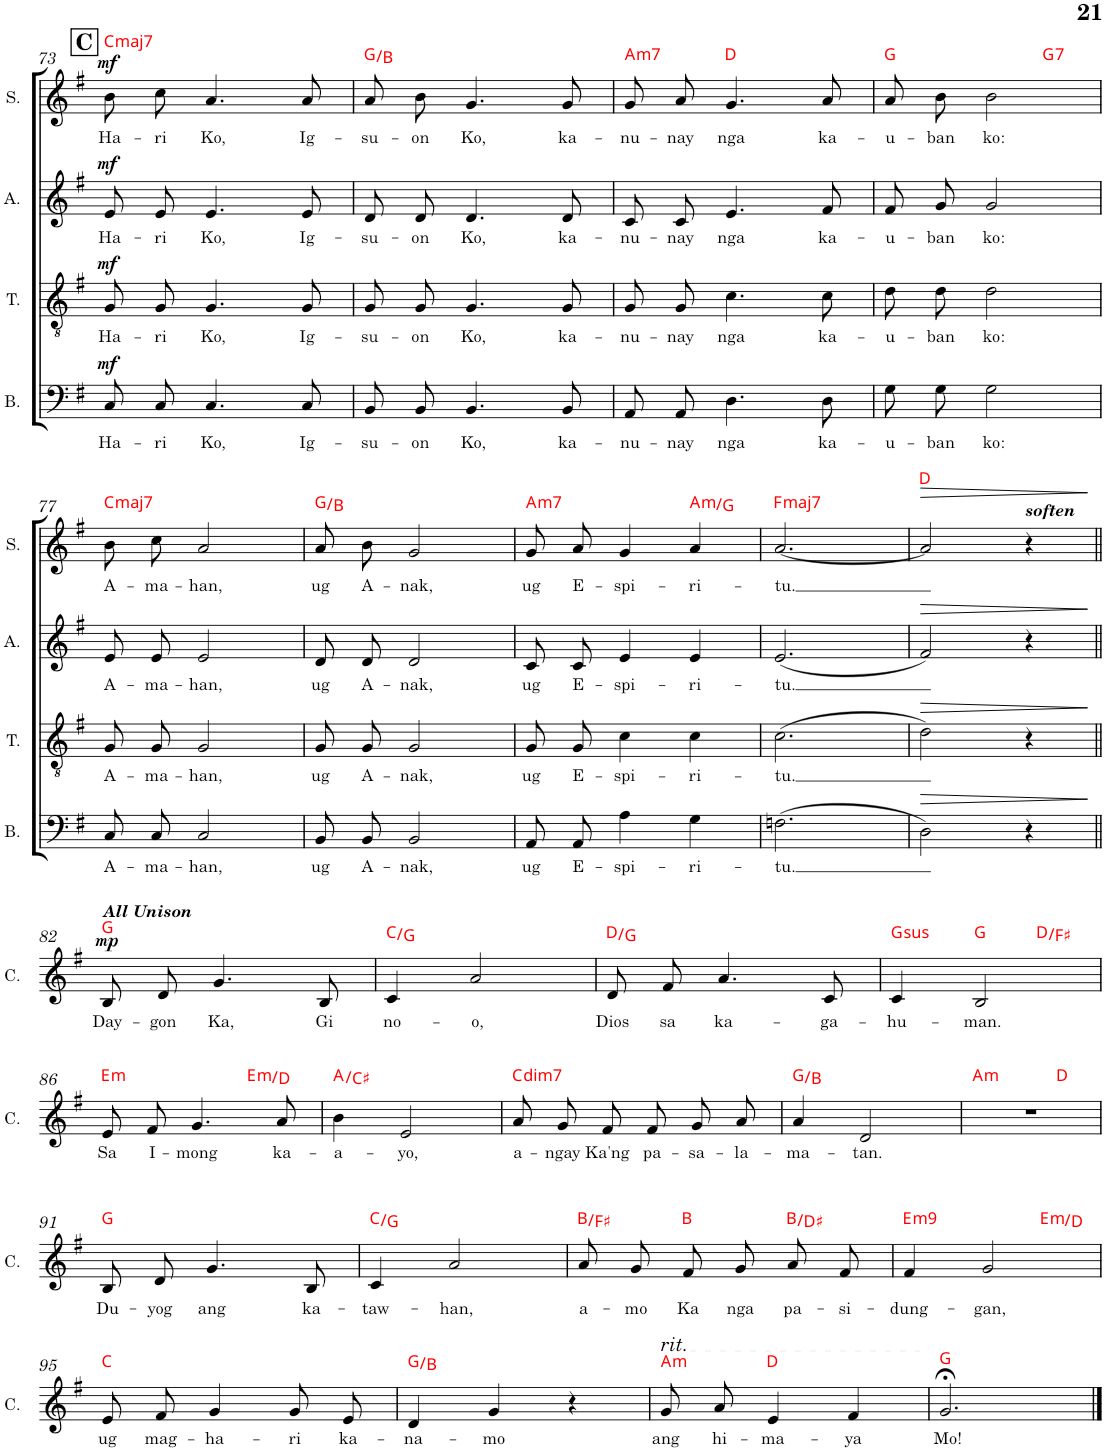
**kern	**text	**kern	**text	**kern	**text	**kern	**text	**dynam	**harte	**kern	**text	**dynam	**harte
*part2	*part2	*part2	*part2	*part2	*part2	*part2	*part2	*part2	*part2	*part1	*part1	*part1	*part1
*staff5	*staff5	*staff4	*staff4	*staff3	*staff3	*staff2	*staff2	*staff2/3/4/5	*	*staff1	*staff1	*staff1	*
*I"Soprano	*	*	*	*	*	*	*	*	*	*I"Cantor	*	*	*
*I'S.	*	*	*	*	*	*	*	*	*	*I'C.	*	*	*
!!LO:PB:g=z
*clefF4	*	*clefGv2	*	*clefG2	*	*clefG2	*	*	*	*clefG2	*	*	*
*k[f#]	*	*k[f#]	*	*k[f#]	*	*k[f#]	*	*	*	*k[f#]	*	*	*
*M3/4	*	*M3/4	*	*M3/4	*	*M3/4	*	*	*	*M3/4	*	*	*
!!LO:REH:place=s1:a:B:cj:fs=14:t=C
!!LO:REH:place=s2:a:B:cj:fs=14:t=C
=73	=73	=73	=73	=73	=73	=73	=73	=73	=73	=73	=73	=73	=73
!	!LO:LY:b	!	!LO:LY:b	!	!LO:LY:b	!	!LO:LY:b	!LO:DY:a=4	!	!	!	!	!
!	!	!	!	!	!	!	!	!LO:DY:n=1:a=3	!	!	!	!	!
!	!	!	!	!	!	!	!	!LO:DY:n=2:a=2	!	!	!	!	!
!	!	!	!	!	!	!	!	!LO:DY:n=3:a	!LO:H:kt=maj7	!	!	!	!
8C/L	Ha-	8G/L	Ha-	8e/L	Ha-	8b\L	Ha-	mf mf mf mf	C:maj7	2.r	.	.	.
!	!LO:LY:b	!	!LO:LY:b	!	!LO:LY:b	!	!LO:LY:b	!	!	!	!	!	!
8C/J	-ri	8G/J	-ri	8e/J	-ri	8cc\J	-ri	.	.	.	.	.	.
!	!LO:LY:b	!	!LO:LY:b	!	!LO:LY:b	!	!LO:LY:b	!	!	!	!	!	!
4.C/	Ko,	4.G/	Ko,	4.e/	Ko,	4.a/	Ko,	.	.	.	.	.	.
!	!LO:LY:b	!	!LO:LY:b	!	!LO:LY:b	!	!LO:LY:b	!	!	!	!	!	!
8C/	Ig-	8G/	Ig-	8e/	Ig-	8a/	Ig-	.	.	.	.	.	.
=74	=74	=74	=74	=74	=74	=74	=74	=74	=74	=74	=74	=74	=74
!	!LO:LY:b	!	!LO:LY:b	!	!LO:LY:b	!	!LO:LY:b	!	!	!	!	!	!
8BB/L	-su-	8G/L	-su-	8d/L	-su-	8a/L	-su-	.	G:maj/3	2.r	.	.	.
!	!LO:LY:b	!	!LO:LY:b	!	!LO:LY:b	!	!LO:LY:b	!	!	!	!	!	!
8BB/J	-on	8G/J	-on	8d/J	-on	8b/J	-on	.	.	.	.	.	.
!	!LO:LY:b	!	!LO:LY:b	!	!LO:LY:b	!	!LO:LY:b	!	!	!	!	!	!
4.BB/	Ko,	4.G/	Ko,	4.d/	Ko,	4.g/	Ko,	.	.	.	.	.	.
!	!LO:LY:b	!	!LO:LY:b	!	!LO:LY:b	!	!LO:LY:b	!	!	!	!	!	!
8BB/	ka-	8G/	ka-	8d/	ka-	8g/	ka-	.	.	.	.	.	.
=75	=75	=75	=75	=75	=75	=75	=75	=75	=75	=75	=75	=75	=75
!	!LO:LY:b	!	!LO:LY:b	!	!LO:LY:b	!	!LO:LY:b	!	!LO:H:kt=m7	!	!	!	!
8AA/L	-nu-	8G/L	-nu-	8c/L	-nu-	8g/L	-nu-	.	A:min7	2.r	.	.	.
!	!LO:LY:b	!	!LO:LY:b	!	!LO:LY:b	!	!LO:LY:b	!	!	!	!	!	!
8AA/J	-nay	8G/J	-nay	8c/J	-nay	8a/J	-nay	.	.	.	.	.	.
!	!LO:LY:b	!	!LO:LY:b	!	!LO:LY:b	!	!LO:LY:b	!	!	!	!	!	!
4.D\	nga	4.c\	nga	4.e/	nga	4.g/	nga	.	D:maj	.	.	.	.
!	!LO:LY:b	!	!LO:LY:b	!	!LO:LY:b	!	!LO:LY:b	!	!	!	!	!	!
8D\	ka-	8c\	ka-	8f#/	ka-	8a/	ka-	.	.	.	.	.	.
=76	=76	=76	=76	=76	=76	=76	=76	=76	=76	=76	=76	=76	=76
!	!LO:LY:b	!	!LO:LY:b	!	!LO:LY:b	!	!LO:LY:b	!	!	!	!	!	!
*	*	*	*	*	*	*^	*	*	*	*	*	*	*
8G\L	-u-	8d\L	-u-	8f#/L	-u-	8a/L	2ryy	-u-	.	G:maj	2.r	.	.	.
!	!LO:LY:b	!	!LO:LY:b	!	!LO:LY:b	!	!	!LO:LY:b	!	!	!	!	!	!
8G\J	-ban	8d\J	-ban	8g/J	-ban	8b/J	.	-ban	.	.	.	.	.	.
!	!LO:LY:b	!	!LO:LY:b	!	!LO:LY:b	!	!	!LO:LY:b	!	!	!	!	!	!
2G\	ko:	2d\	ko:	2g/	ko:	2b\	.	ko:	.	.	.	.	.	.
!	!	!	!	!	!	!	!	!	!	!LO:H:kt=7	!	!	!	!
.	.	.	.	.	.	.	4ryy	.	.	G:7	.	.	.	.
!!LO:LB:g=z
=77	=77	=77	=77	=77	=77	=77	=77	=77	=77	=77	=77	=77	=77	=77
!	!LO:LY:b	!	!LO:LY:b	!	!LO:LY:b	!	!	!LO:LY:b	!	!LO:H:kt=maj7	!	!	!	!
*	*	*	*	*	*	*v	*v	*	*	*	*	*	*	*
8C/L	A-	8G/L	A-	8e/L	A-	8b\L	A-	.	C:maj7	2.r	.	.	.
!	!LO:LY:b	!	!LO:LY:b	!	!LO:LY:b	!	!LO:LY:b	!	!	!	!	!	!
8C/J	-ma-	8G/J	-ma-	8e/J	-ma-	8cc\J	-ma-	.	.	.	.	.	.
!	!LO:LY:b	!	!LO:LY:b	!	!LO:LY:b	!	!LO:LY:b	!	!	!	!	!	!
2C/	-han,	2G/	-han,	2e/	-han,	2a/	-han,	.	.	.	.	.	.
=78	=78	=78	=78	=78	=78	=78	=78	=78	=78	=78	=78	=78	=78
!	!LO:LY:b	!	!LO:LY:b	!	!LO:LY:b	!	!LO:LY:b	!	!	!	!	!	!
8BB/L	ug	8G/L	ug	8d/L	ug	8a/L	ug	.	G:maj/3	2.r	.	.	.
!	!LO:LY:b	!	!LO:LY:b	!	!LO:LY:b	!	!LO:LY:b	!	!	!	!	!	!
8BB/J	A-	8G/J	A-	8d/J	A-	8b/J	A-	.	.	.	.	.	.
!	!LO:LY:b	!	!LO:LY:b	!	!LO:LY:b	!	!LO:LY:b	!	!	!	!	!	!
2BB/	-nak,	2G/	-nak,	2d/	-nak,	2g/	-nak,	.	.	.	.	.	.
=79	=79	=79	=79	=79	=79	=79	=79	=79	=79	=79	=79	=79	=79
!	!LO:LY:b	!	!LO:LY:b	!	!LO:LY:b	!	!LO:LY:b	!	!LO:H:kt=m7	!	!	!	!
8AA/L	ug	8G/L	ug	8c/L	ug	8g/L	ug	.	A:min7	2.r	.	.	.
!	!LO:LY:b	!	!LO:LY:b	!	!LO:LY:b	!	!LO:LY:b	!	!	!	!	!	!
8AA/J	E-	8G/J	E-	8c/J	E-	8a/J	E-	.	.	.	.	.	.
!	!LO:LY:b	!	!LO:LY:b	!	!LO:LY:b	!	!LO:LY:b	!	!	!	!	!	!
4A\	-spi-	4c\	-spi-	4e/	-spi-	4g/	-spi-	.	.	.	.	.	.
!	!LO:LY:b	!	!LO:LY:b	!	!LO:LY:b	!	!LO:LY:b	!	!LO:H:kt=m	!	!	!	!
4G\	-ri-	4c\	-ri-	4e/	-ri-	4a/	-ri-	.	A:min/b7	.	.	.	.
=80	=80	=80	=80	=80	=80	=80	=80	=80	=80	=80	=80	=80	=80
!	!LO:LY:b	!	!LO:LY:b	!	!LO:LY:b	!	!LO:LY:b	!	!LO:H:kt=maj7	!	!	!	!
(2.Fn\	-tu.	(2.c\	-tu.	2.e/	-tu.	[2.a/	-tu.	.	F:maj7	2.r	.	.	.
=81	=81	=81	=81	=81	=81	=81	=81	=81	=81	=81	=81	=81	=81
!	!	!	!	!	!	!	!	!LO:HP:b=4	!	!	!	!	!
!	!	!	!	!	!	!	!	!LO:HP:n=1:b=3	!	!	!	!	!
!	!	!	!	!	!	!	!	!LO:HP:n=1:b	!	!	!	!	!
2D\)	.	2d\)	.	2f#/	.	2a/]	.	> > >	D:maj	2.r	.	.	.
!	!	!	!	!	!	!LO:TX:a:Bi:t=soften	!	!	!	!	!	!	!
4r	.	4r	.	4r	.	4r	.	.	.	.	.	.	.
.	.	.	.	.	.	.	.	] ] ]	.	.	.	.	.
!!LO:LB:g=z
=82||	=82||	=82||	=82||	=82||	=82||	=82||	=82||	=82||	=82||	=82||	=82||	=82||	=82||
!	!	!	!	!	!	!	!	!	!	!LO:TX:a:Bi:t=All Unison	!	!	!
!	!	!	!	!	!	!	!	!	!	!	!LO:LY:b	!LO:DY:a	!
2.r	.	2.r	.	2.r	.	2.r	.	.	.	8B/L	Day-	mp	G:maj
!	!	!	!	!	!	!	!	!	!	!	!LO:LY:b	!	!
.	.	.	.	.	.	.	.	.	.	8d/J	-gon	.	.
!	!	!	!	!	!	!	!	!	!	!	!LO:LY:b	!	!
.	.	.	.	.	.	.	.	.	.	4.g/	Ka,	.	.
!	!	!	!	!	!	!	!	!	!	!	!LO:LY:b	!	!
.	.	.	.	.	.	.	.	.	.	8B/	Gi	.	.
=83	=83	=83	=83	=83	=83	=83	=83	=83	=83	=83	=83	=83	=83
!	!	!	!	!	!	!	!	!	!	!	!LO:LY:b	!	!
2.r	.	2.r	.	2.r	.	2.r	.	.	.	4c/	-no-	.	C:maj/5
!	!	!	!	!	!	!	!	!	!	!	!LO:LY:b	!	!
.	.	.	.	.	.	.	.	.	.	2a/	-o,	.	.
=84	=84	=84	=84	=84	=84	=84	=84	=84	=84	=84	=84	=84	=84
!	!	!	!	!	!	!	!	!	!	!	!LO:LY:b	!	!
2.r	.	2.r	.	2.r	.	2.r	.	.	.	8d/L	Dios	.	D:maj/4
!	!	!	!	!	!	!	!	!	!	!	!LO:LY:b	!	!
.	.	.	.	.	.	.	.	.	.	8f#/J	sa	.	.
!	!	!	!	!	!	!	!	!	!	!	!LO:LY:b	!	!
.	.	.	.	.	.	.	.	.	.	4.a/	ka-	.	.
!	!	!	!	!	!	!	!	!	!	!	!LO:LY:b	!	!
.	.	.	.	.	.	.	.	.	.	8c/	-ga-	.	.
=85	=85	=85	=85	=85	=85	=85	=85	=85	=85	=85	=85	=85	=85
!	!	!	!	!	!	!	!	!	!	!	!LO:LY:b	!	!LO:H:kt=sus
*	*	*	*	*	*	*	*	*	*	*^	*	*	*
2.r	.	2.r	.	2.r	.	2.r	.	.	.	4c/	2ryy	-hu-	.	G:sus4
!	!	!	!	!	!	!	!	!	!	!	!	!LO:LY:b	!	!
.	.	.	.	.	.	.	.	.	.	2B/	.	-man.	.	G:maj
.	.	.	.	.	.	.	.	.	.	.	4ryy	.	.	D:maj/3
!!LO:LB:g=z	!!
=86	=86	=86	=86	=86	=86	=86	=86	=86	=86	=86	=86	=86	=86	=86
!	!	!	!	!	!	!	!	!	!	!	!	!LO:LY:b	!	!LO:H:kt=m
2.r	.	2.r	.	2.r	.	2.r	.	.	.	8e/L	2ryy	Sa	.	E:min
!	!	!	!	!	!	!	!	!	!	!	!	!LO:LY:b	!	!
.	.	.	.	.	.	.	.	.	.	8f#/J	.	I-	.	.
!	!	!	!	!	!	!	!	!	!	!	!	!LO:LY:b	!	!
.	.	.	.	.	.	.	.	.	.	4.g/	.	-mong	.	.
!	!	!	!	!	!	!	!	!	!	!	!	!	!	!LO:H:kt=m
.	.	.	.	.	.	.	.	.	.	.	4ryy	.	.	E:min/b7
!	!	!	!	!	!	!	!	!	!	!	!	!LO:LY:b	!	!
.	.	.	.	.	.	.	.	.	.	8a/	.	ka-	.	.
=87	=87	=87	=87	=87	=87	=87	=87	=87	=87	=87	=87	=87	=87	=87
!	!	!	!	!	!	!	!	!	!	!	!	!LO:LY:b	!	!
*	*	*	*	*	*	*	*	*	*	*v	*v	*	*	*
2.r	.	2.r	.	2.r	.	2.r	.	.	.	4b\	-a-	.	A:maj/3
!	!	!	!	!	!	!	!	!	!	!	!LO:LY:b	!	!
.	.	.	.	.	.	.	.	.	.	2e/	-yo,	.	.
=88	=88	=88	=88	=88	=88	=88	=88	=88	=88	=88	=88	=88	=88
!	!	!	!	!	!	!	!	!	!	!	!LO:LY:b	!	!LO:H:kt=dim7
2.r	.	2.r	.	2.r	.	2.r	.	.	.	8a/L	a-	.	C:dim7
!	!	!	!	!	!	!	!	!	!	!	!LO:LY:b	!	!
.	.	.	.	.	.	.	.	.	.	8g/J	-ngay	.	.
!	!	!	!	!	!	!	!	!	!	!	!LO:LY:b	!	!
.	.	.	.	.	.	.	.	.	.	8f#/L	Ka'ng	.	.
!	!	!	!	!	!	!	!	!	!	!	!LO:LY:b	!	!
.	.	.	.	.	.	.	.	.	.	8f#/J	pa-	.	.
!	!	!	!	!	!	!	!	!	!	!	!LO:LY:b	!	!
.	.	.	.	.	.	.	.	.	.	8g/L	-sa-	.	.
!	!	!	!	!	!	!	!	!	!	!	!LO:LY:b	!	!
.	.	.	.	.	.	.	.	.	.	8a/J	-la-	.	.
=89	=89	=89	=89	=89	=89	=89	=89	=89	=89	=89	=89	=89	=89
!	!	!	!	!	!	!	!	!	!	!	!LO:LY:b	!	!
2.r	.	2.r	.	2.r	.	2.r	.	.	.	4a/	-ma-	.	G:maj/3
!	!	!	!	!	!	!	!	!	!	!	!LO:LY:b	!	!
.	.	.	.	.	.	.	.	.	.	2d/	-tan.	.	.
=90	=90	=90	=90	=90	=90	=90	=90	=90	=90	=90	=90	=90	=90
!	!	!	!	!	!	!	!	!	!	!	!	!	!LO:H:kt=m
*	*	*	*	*	*	*	*	*	*	*^	*	*	*
2.r	.	2.r	.	2.r	.	2.r	.	.	.	2.r	2ryy	.	.	A:min
.	.	.	.	.	.	.	.	.	.	.	4ryy	.	.	D:maj
!!LO:LB:g=z
=91	=91	=91	=91	=91	=91	=91	=91	=91	=91	=91	=91	=91	=91	=91
!	!	!	!	!	!	!	!	!	!	!	!	!LO:LY:b	!	!
*	*	*	*	*	*	*	*	*	*	*v	*v	*	*	*
2.r	.	2.r	.	2.r	.	2.r	.	.	.	8B/L	Du-	.	G:maj
!	!	!	!	!	!	!	!	!	!	!	!LO:LY:b	!	!
.	.	.	.	.	.	.	.	.	.	8d/J	-yog	.	.
!	!	!	!	!	!	!	!	!	!	!	!LO:LY:b	!	!
.	.	.	.	.	.	.	.	.	.	4.g/	ang	.	.
!	!	!	!	!	!	!	!	!	!	!	!LO:LY:b	!	!
.	.	.	.	.	.	.	.	.	.	8B/	ka-	.	.
=92	=92	=92	=92	=92	=92	=92	=92	=92	=92	=92	=92	=92	=92
!	!	!	!	!	!	!	!	!	!	!	!LO:LY:b	!	!
2.r	.	2.r	.	2.r	.	2.r	.	.	.	4c/	-taw-	.	C:maj/5
!	!	!	!	!	!	!	!	!	!	!	!LO:LY:b	!	!
.	.	.	.	.	.	.	.	.	.	2a/	-han,	.	.
=93	=93	=93	=93	=93	=93	=93	=93	=93	=93	=93	=93	=93	=93
!	!	!	!	!	!	!	!	!	!	!	!LO:LY:b	!	!
2.r	.	2.r	.	2.r	.	2.r	.	.	.	8a/L	a-	.	B:maj/5
!	!	!	!	!	!	!	!	!	!	!	!LO:LY:b	!	!
.	.	.	.	.	.	.	.	.	.	8g/J	-mo	.	.
!	!	!	!	!	!	!	!	!	!	!	!LO:LY:b	!	!
.	.	.	.	.	.	.	.	.	.	8f#/L	Ka	.	B:maj
!	!	!	!	!	!	!	!	!	!	!	!LO:LY:b	!	!
.	.	.	.	.	.	.	.	.	.	8g/J	nga	.	.
!	!	!	!	!	!	!	!	!	!	!	!LO:LY:b	!	!
.	.	.	.	.	.	.	.	.	.	8a/L	pa-	.	B:maj/3
!	!	!	!	!	!	!	!	!	!	!	!LO:LY:b	!	!
.	.	.	.	.	.	.	.	.	.	8f#/J	-si-	.	.
=94	=94	=94	=94	=94	=94	=94	=94	=94	=94	=94	=94	=94	=94
!	!	!	!	!	!	!	!	!	!	!	!LO:LY:b	!	!LO:H:kt=m9
*	*	*	*	*	*	*	*	*	*	*^	*	*	*
2.r	.	2.r	.	2.r	.	2.r	.	.	.	4f#/	2ryy	-dung-	.	E:min9
!	!	!	!	!	!	!	!	!	!	!	!	!LO:LY:b	!	!
.	.	.	.	.	.	.	.	.	.	2g/	.	-gan,	.	.
!	!	!	!	!	!	!	!	!	!	!	!	!	!	!LO:H:kt=m
.	.	.	.	.	.	.	.	.	.	.	4ryy	.	.	E:min/b7
!!LO:LB:g=z
=95	=95	=95	=95	=95	=95	=95	=95	=95	=95	=95	=95	=95	=95	=95
!	!	!	!	!	!	!	!	!	!	!	!	!LO:LY:b	!	!
*	*	*	*	*	*	*	*	*	*	*v	*v	*	*	*
2.r	.	2.r	.	2.r	.	2.r	.	.	.	8e/L	ug	.	C:maj
!	!	!	!	!	!	!	!	!	!	!	!LO:LY:b	!	!
.	.	.	.	.	.	.	.	.	.	8f#/J	mag-	.	.
!	!	!	!	!	!	!	!	!	!	!	!LO:LY:b	!	!
.	.	.	.	.	.	.	.	.	.	4g/	-ha-	.	.
!	!	!	!	!	!	!	!	!	!	!	!LO:LY:b	!	!
.	.	.	.	.	.	.	.	.	.	8g/L	-ri	.	.
!	!	!	!	!	!	!	!	!	!	!	!LO:LY:b	!	!
.	.	.	.	.	.	.	.	.	.	8e/J	ka-	.	.
=96	=96	=96	=96	=96	=96	=96	=96	=96	=96	=96	=96	=96	=96
!	!	!	!	!	!	!	!	!	!	!	!LO:LY:b	!	!
2.r	.	2.r	.	2.r	.	2.r	.	.	.	4d/	-na-	.	G:maj/3
!	!	!	!	!	!	!	!	!	!	!	!LO:LY:b	!	!
.	.	.	.	.	.	.	.	.	.	4g/	-mo	.	.
.	.	.	.	.	.	.	.	.	.	4r	.	.	.
=97	=97	=97	=97	=97	=97	=97	=97	=97	=97	=97	=97	=97	=97
!	!	!	!	!	!	!	!	!	!	!LO:TX:a:t=rit.	!	!	!
!	!	!	!	!	!	!LO:TX:a:t=rit.	!	!	!	!	!	!	!
!	!	!	!	!	!	!	!	!	!	!	!LO:LY:b	!	!LO:H:kt=m
2.r	.	2.r	.	2.r	.	2.r	.	.	.	8g/L	ang	.	A:min
!	!	!	!	!	!	!	!	!	!	!	!LO:LY:b	!	!
.	.	.	.	.	.	.	.	.	.	8a/J	hi-	.	.
!	!	!	!	!	!	!	!	!	!	!	!LO:LY:b	!	!
.	.	.	.	.	.	.	.	.	.	4e/	-ma-	.	D:maj
!	!	!	!	!	!	!	!	!	!	!	!LO:LY:b	!	!
.	.	.	.	.	.	.	.	.	.	4f#/	-ya	.	.
=98	=98	=98	=98	=98	=98	=98	=98	=98	=98	=98	=98	=98	=98
!	!	!	!	!	!	!	!	!	!	!	!LO:LY:b	!	!
2.r	.	2.r	.	2.r	.	2.r	.	.	.	2.g;</	Mo!	.	G:maj
==	==	==	==	==	==	==	==	==	==	==	==	==	==
*-	*-	*-	*-	*-	*-	*-	*-	*-	*-	*-	*-	*-	*-
